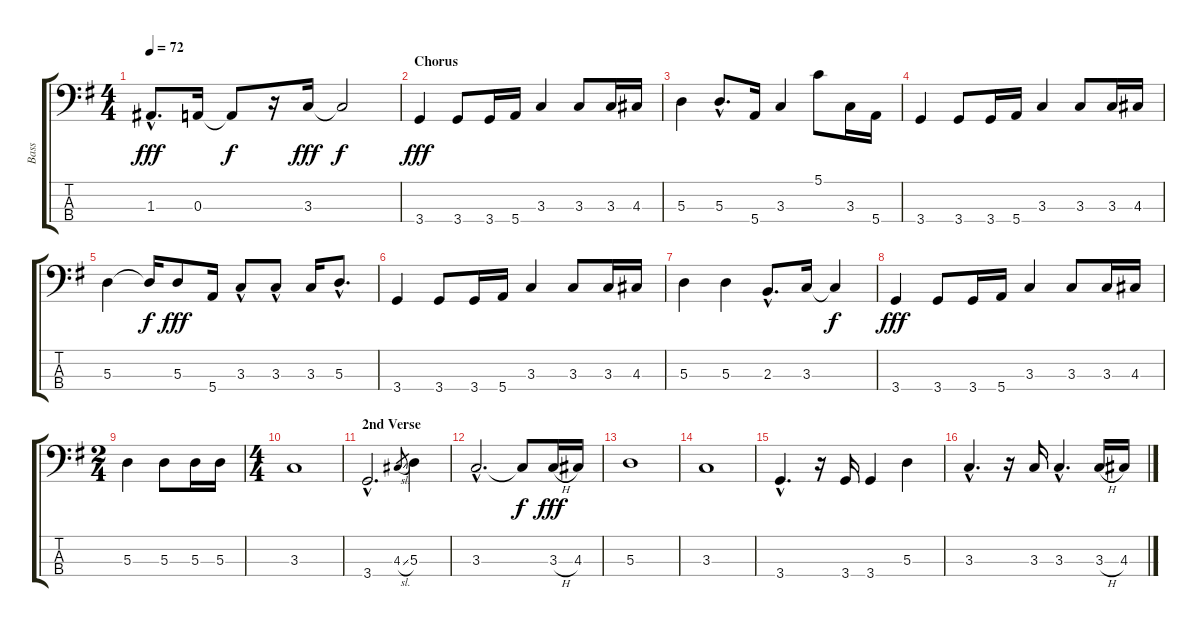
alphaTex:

\track ("Bass" "Bass") {instrument electricbasspick}
\staff {score tabs}
\tuning (G2 D2 A1 E1) {hide}
\ts (4 4)
\tempo 72
\clef f4
\ks g
1.3{hac}.8{d dy fff} 0.3.16 0.3{t}.8{dy f} r.16 3.3.16{dy fff} 3.3{t}.2{dy f} |
\section ("" "Chorus")
3.4.4{dy fff} 3.4.8 3.4.16 5.4.16 3.3.4 3.3.8 3.3.16 4.3.16 |
5.3.4 5.3{hac}.8{d} 5.4.16 3.3.4 5.1.8 3.3.16 5.4.16 |
3.4.4 3.4.8 3.4.16 5.4.16 3.3.4 3.3.8 3.3.16 4.3.16 |
5.3.4 5.3{t}.16{dy f} 5.3.8{dy fff} 5.4.16 3.3{hac}.8 3.3{hac}.8 3.3.16 5.3{hac}.8{d} |
3.4.4 3.4.8 3.4.16 5.4.16 3.3.4 3.3.8 3.3.16 4.3.16 |
5.3.4 5.3.4 2.3{hac}.8{d} 3.3.16 3.3{t}.4{dy f} |
3.4.4{dy fff} 3.4.8 3.4.16 5.4.16 3.3.4 3.3.8 3.3.16 4.3.16 |
\ts (2 4)
5.3.4 5.3.8 5.3.16 5.3.16 |
\ts (4 4)
3.3.1 |
\section ("" "2nd Verse")
3.4{hac}.2{d} 4.3{sl}.8{gr} 5.3.4 |
3.3{hac}.2{d} 3.3{t}.8{dy f} 3.3{h}.16{dy fff} 4.3.16 |
5.3.1 |
3.3.1 |
3.4{hac}.4{d} r.16 3.4.16 3.4.4 5.3.4 |
3.3{hac}.4{d} r.16 3.3.16 3.3{hac}.4{d} 3.3{h}.16 4.3.16
